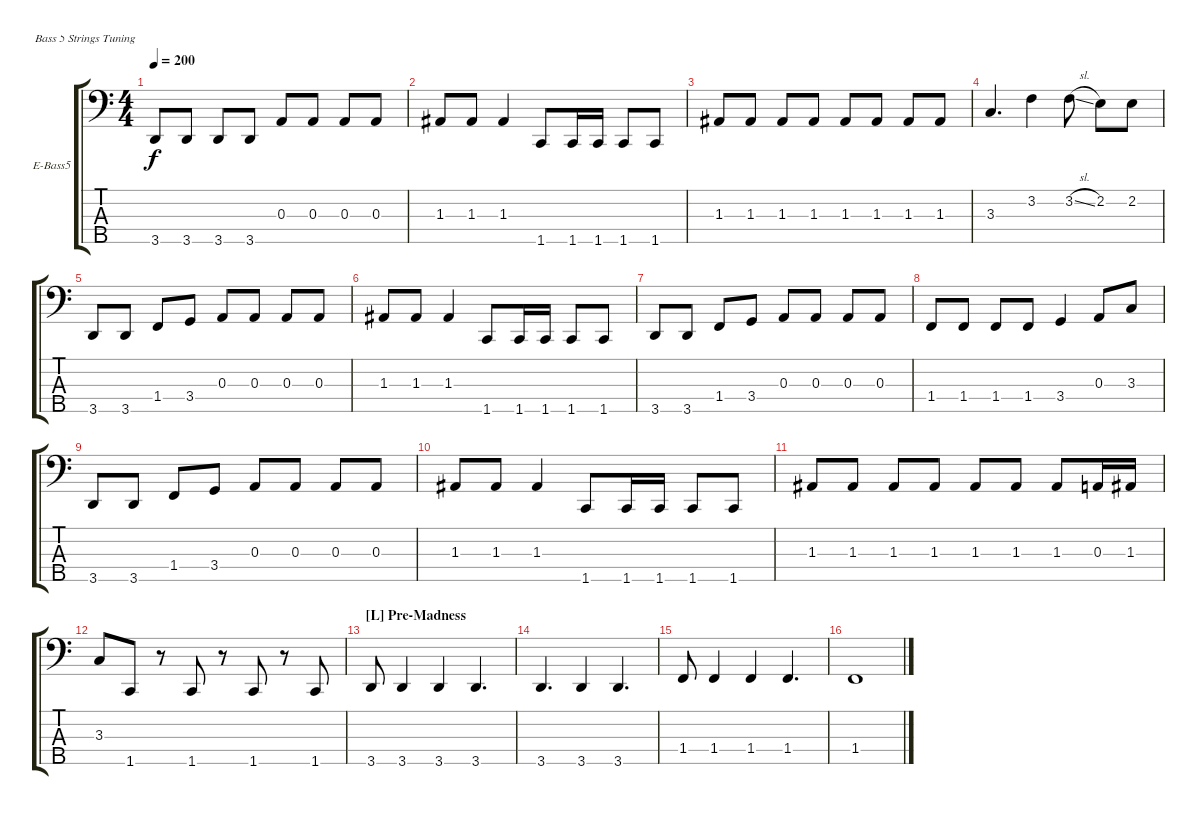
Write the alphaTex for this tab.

\defaultSystemsLayout 4
\bracketExtendMode groupsimilarinstruments
\firstSystemTrackNameOrientation horizontal
\otherSystemsTrackNameOrientation horizontal
\track ("Bass" "E-Bass5") {instrument electricbassfinger}
\staff {score tabs}
\tuning (G2 D2 A1 E1 B0)
\ts (4 4)
\tempo 200
\clef f4
\ks c
3.5.8{dy f} 3.5.8 3.5.8 3.5.8 0.3.8 0.3.8 0.3.8 0.3.8 |
1.3.8 1.3.8 1.3.4 1.5.8 1.5.16 1.5.16 1.5.8 1.5.8 |
1.3.8 1.3.8 1.3.8 1.3.8 1.3.8 1.3.8 1.3.8 1.3.8 |
3.3.4{d} 3.2.4 3.2{sl}.8 2.2.8 2.2.8 |
3.5.8 3.5.8 1.4.8 3.4.8 0.3.8 0.3.8 0.3.8 0.3.8 |
1.3.8 1.3.8 1.3.4 1.5.8 1.5.16 1.5.16 1.5.8 1.5.8 |
3.5.8 3.5.8 1.4.8 3.4.8 0.3.8 0.3.8 0.3.8 0.3.8 |
1.4.8 1.4.8 1.4.8 1.4.8 3.4.4 0.3.8 3.3.8 |
3.5.8 3.5.8 1.4.8 3.4.8 0.3.8 0.3.8 0.3.8 0.3.8 |
1.3.8 1.3.8 1.3.4 1.5.8 1.5.16 1.5.16 1.5.8 1.5.8 |
1.3.8 1.3.8 1.3.8 1.3.8 1.3.8 1.3.8 1.3.8 0.3.16 1.3.16 |
3.3.8 1.5.8 r.8 1.5.8 r.8 1.5.8 r.8 1.5.8 |
\section ("L" "Pre-Madness")
3.5.8 3.5.4 3.5.4 3.5.4{d} |
3.5.4{d} 3.5.4 3.5.4{d} |
1.4.8 1.4.4 1.4.4 1.4.4{d} |
1.4.1
